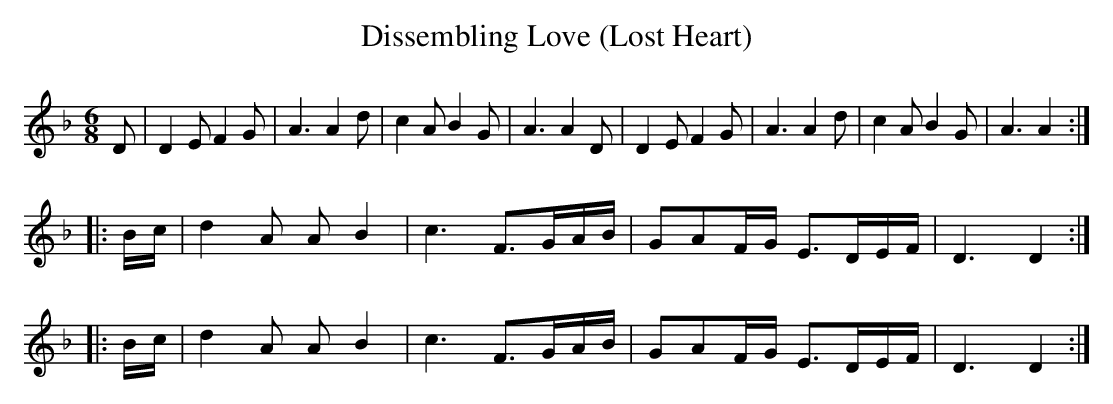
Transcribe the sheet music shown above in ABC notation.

X:1
T:Dissembling Love (Lost Heart)
K:F
M:6/8
D|D2 E F2 G|A3 A2 d|c2 A B2 G|A3 A2 D|D2 E F2 G|A3 A2 d|c2 A B2 G| A3 A2 :|
|: B/2c/2|d2 A A B2| c3 F>GA/2B/2| GAF/2G/2 E>DE/2F/2| D3 D2:|
|: B/2c/2|d2 A A B2| c3 F>GA/2B/2| GAF/2G/2 E>DE/2F/2| D3 D2:|
